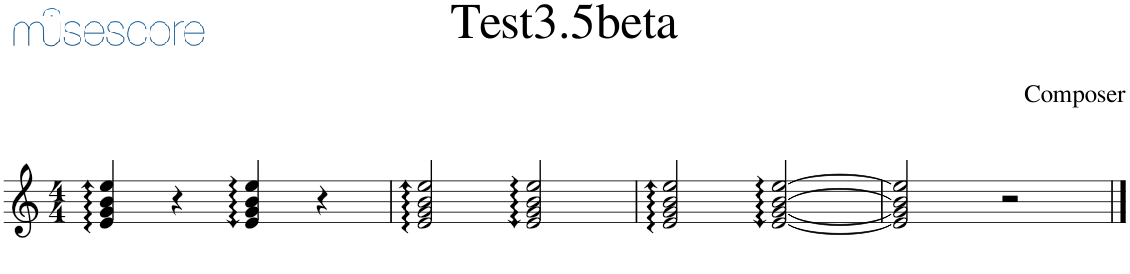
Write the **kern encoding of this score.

**kern
*part1
*staff1
*I"Piano
*I'Pno.
*clefG2
*k[]
*M4/4
=1
4e/:: 4g/:: 4b/:: 4ee/::
4r
4e/:: 4g/:: 4b/:: 4ee/::
4r
=2
2e/:: 2g/:: 2b/:: 2ee/::
2e/:: 2g/:: 2b/:: 2ee/::
=3
2e/:: 2g/:: 2b/:: 2ee/::
[2e/:: [2g/:: [2b/:: [2ee/::
=4
2e/] 2g/] 2b/] 2ee/]
2r
==
*-
